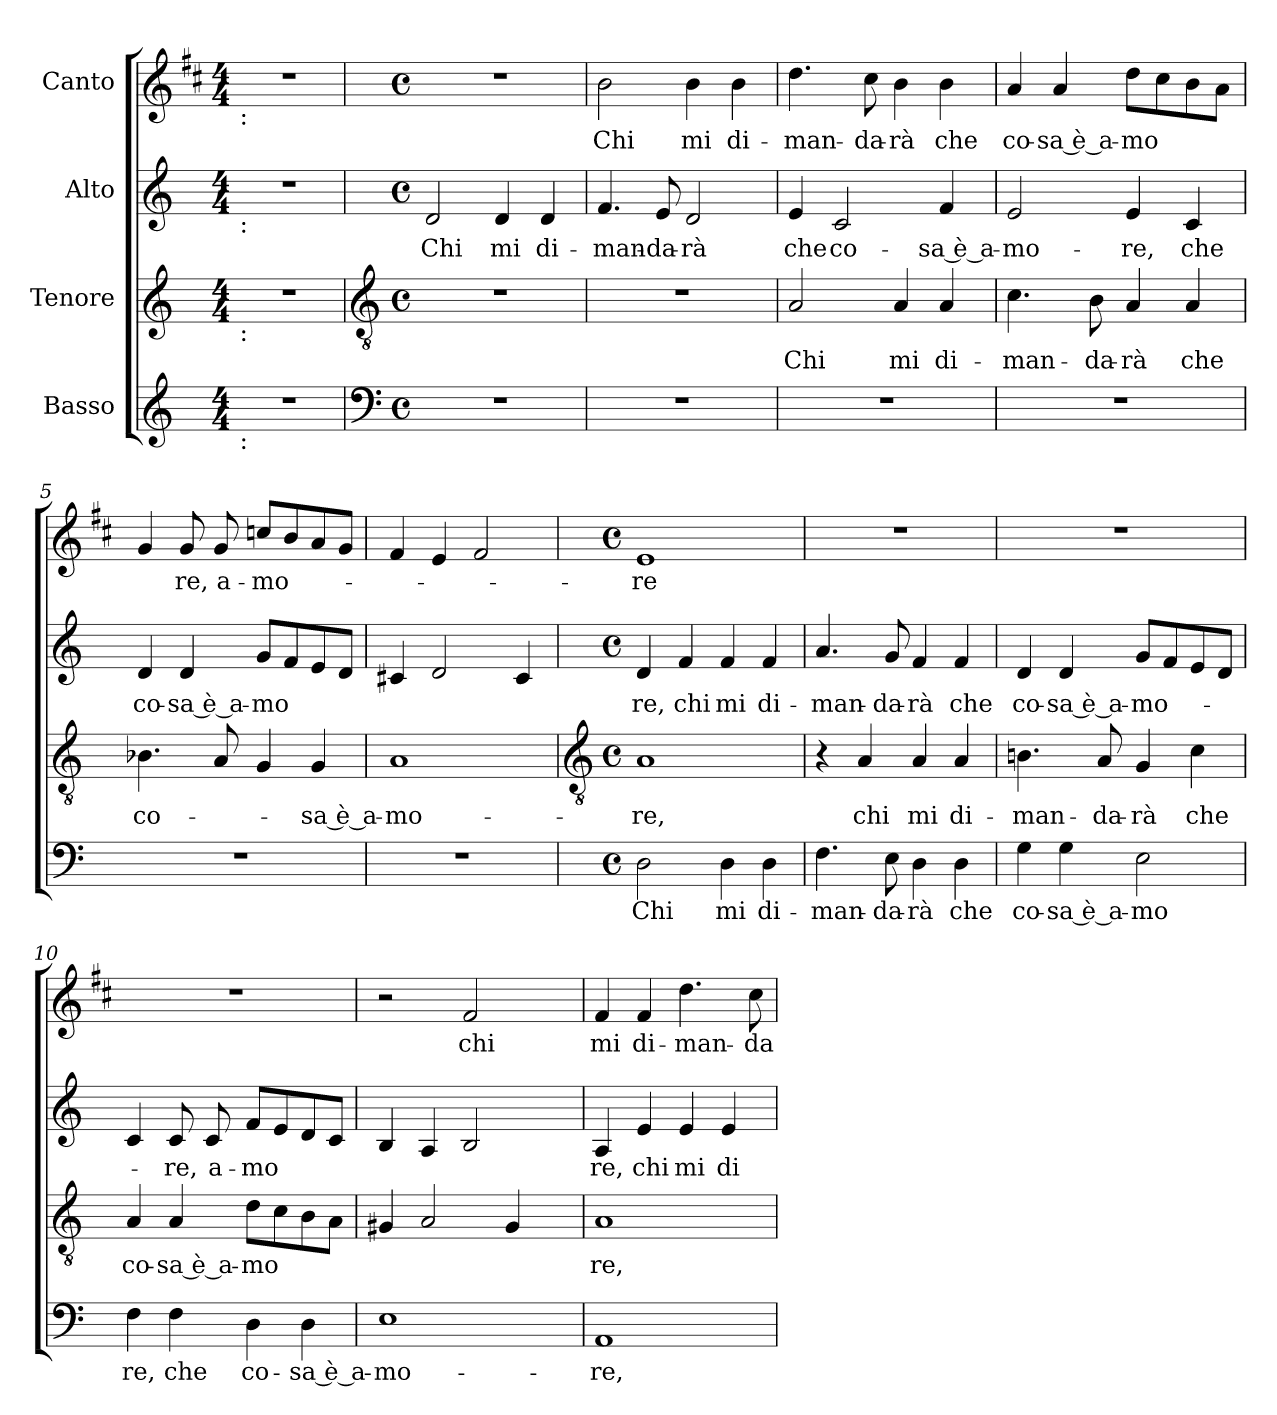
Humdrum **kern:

**kern	**text	**kern	**text	**kern	**text	**kern	**text
*part4	*part4	*part3	*part3	*part2	*part2	*part1	*part1
*staff4	*staff4	*staff3	*staff3	*staff2	*staff2	*staff1	*staff1
*I"Basso	*	*I"Tenore	*	*I"Alto	*	*I"Canto	*
*clefG2	*	*clefG2	*	*clefG2	*	*clefG2	*
*	*	*	*	*	*	*ITrd1c2	*
*k[]	*	*k[]	*	*k[]	*	*k[]	*
*C:	*	*C:	*	*C:	*	*C:	*
*M4/4	*	*M4/4	*	*M4/4	*	*M4/4	*
=	=	=	=	=	=	=	=
!	!	!	!	!	!	!LO:TX:b:t=&colon;	!
!	!	!	!	!LO:TX:b:t=&colon;	!	!	!
!	!	!LO:TX:b:t=&colon;	!	!	!	!	!
!LO:TX:b:t=&colon;	!	!	!	!	!	!	!
1r	.	1r	.	1r	.	1r	.
!!LO:LB:g=z
=1	=1	=1	=1	=1	=1	=1	=1
*clefF4	*	*clefGv2	*	*	*	*	*
*M4/4	*	*M4/4	*	*M4/4	*	*M4/4	*
*met(c)	*	*met(c)	*	*met(c)	*	*met(c)	*
!	!	!	!	!	!LO:LY:b	!	!
1r	.	1r	.	2d	Chi	1r	.
!	!	!	!	!	!LO:LY:b	!	!
.	.	.	.	4d	mi	.	.
!	!	!	!	!	!LO:LY:b	!	!
.	.	.	.	4d	di-	.	.
=2	=2	=2	=2	=2	=2	=2	=2
!	!	!	!	!	!LO:LY:b	!	!LO:LY:b
1r	.	1r	.	4.f	-man-	2a	Chi
!	!	!	!	!	!LO:LY:b	!	!
.	.	.	.	8e	-da-	.	.
!	!	!	!	!	!LO:LY:b	!	!LO:LY:b
.	.	.	.	2d	-rà	4a	mi
!	!	!	!	!	!	!	!LO:LY:b
.	.	.	.	.	.	4a	di-
=3	=3	=3	=3	=3	=3	=3	=3
!	!	!	!LO:LY:b	!	!LO:LY:b	!	!LO:LY:b
1r	.	2A	Chi	4e	che	4.cc	-man-
!	!	!	!	!	!LO:LY:b	!	!
.	.	.	.	2c	co-	.	.
!	!	!	!	!	!	!	!LO:LY:b
.	.	.	.	.	.	8b	-da-
!	!	!	!LO:LY:b	!	!	!	!LO:LY:b
.	.	4A	mi	.	.	4a	-rà
!	!	!	!LO:LY:b	!	!LO:LY:b	!	!LO:LY:b
.	.	4A	di-	4f	-sa è a-	4a	che
=4	=4	=4	=4	=4	=4	=4	=4
!	!	!	!LO:LY:b	!	!LO:LY:b	!	!LO:LY:b
1r	.	4.c	-man-	2e	-mo-	4g	co-
!	!	!	!	!	!	!	!LO:LY:b
.	.	.	.	.	.	4g	-sa è a-
!	!	!	!LO:LY:b	!	!	!	!
.	.	8B	-da-	.	.	.	.
!	!	!	!LO:LY:b	!	!LO:LY:b	!	!LO:LY:b
.	.	4A	-rà	4e	-re,	8ccL	-mo
.	.	.	.	.	.	8b	.
!	!	!	!LO:LY:b	!	!LO:LY:b	!	!
.	.	4A	che	4c	che	8a	.
.	.	.	.	.	.	8gJ	.
=5	=5	=5	=5	=5	=5	=5	=5
!	!	!	!LO:LY:b	!	!LO:LY:b	!	!
1r	.	4.B-X	co-	4d	co-	4f	.
!	!	!	!	!	!LO:LY:b	!	!LO:LY:b
.	.	.	.	4d	-sa è a-	8f	re,
!	!	!	!	!	!	!	!LO:LY:b
.	.	8A	.	.	.	8f	a-
!	!	!	!	!	!LO:LY:b	!	!LO:LY:b
.	.	4G	.	8gL	-mo	8b-XL	-mo-
.	.	.	.	8f	.	8a	.
!	!	!	!LO:LY:b	!	!	!	!
.	.	4G	-sa è a-	8e	.	8g	.
.	.	.	.	8dJ	.	8fJ	.
=6	=6	=6	=6	=6	=6	=6	=6
!	!	!	!LO:LY:b	!	!	!	!
1r	.	1A	-mo-	4c#X	.	4e	.
.	.	.	.	2d	.	4d	.
.	.	.	.	.	.	2e	.
.	.	.	.	4c#	.	.	.
!!LO:LB:g=z
=7	=7	=7	=7	=7	=7	=7	=7
*	*	*clefGv2	*	*	*	*	*
*M4/4	*	*M4/4	*	*M4/4	*	*M4/4	*
*met(c)	*	*met(c)	*	*met(c)	*	*met(c)	*
!	!LO:LY:b	!	!LO:LY:b	!	!LO:LY:b	!	!LO:LY:b
2D	Chi	1A	-re,	4d	re,	1d	-re
!	!	!	!	!	!LO:LY:b	!	!
.	.	.	.	4f	chi	.	.
!	!LO:LY:b	!	!	!	!LO:LY:b	!	!
4D	mi	.	.	4f	mi	.	.
!	!LO:LY:b	!	!	!	!LO:LY:b	!	!
4D	di-	.	.	4f	di-	.	.
=8	=8	=8	=8	=8	=8	=8	=8
!	!LO:LY:b	!	!	!	!LO:LY:b	!	!
4.F	-man-	4r	.	4.a	-man-	1r	.
!	!	!	!LO:LY:b	!	!	!	!
.	.	4A	chi	.	.	.	.
!	!LO:LY:b	!	!	!	!LO:LY:b	!	!
8E	-da-	.	.	8g	-da-	.	.
!	!LO:LY:b	!	!LO:LY:b	!	!LO:LY:b	!	!
4D	-rà	4A	mi	4f	-rà	.	.
!	!LO:LY:b	!	!LO:LY:b	!	!LO:LY:b	!	!
4D	che	4A	di-	4f	che	.	.
=9	=9	=9	=9	=9	=9	=9	=9
!	!LO:LY:b	!	!LO:LY:b	!	!LO:LY:b	!	!
4G	co-	4.Bn	-man-	4d	co-	1r	.
!	!LO:LY:b	!	!	!	!LO:LY:b	!	!
4G	-sa è a-	.	.	4d	-sa è a-	.	.
!	!	!	!LO:LY:b	!	!	!	!
.	.	8A	-da-	.	.	.	.
!	!LO:LY:b	!	!LO:LY:b	!	!LO:LY:b	!	!
2E	-mo	4G	-rà	8gL	-mo-	.	.
.	.	.	.	8f	.	.	.
!	!	!	!LO:LY:b	!	!	!	!
.	.	4c	che	8e	.	.	.
.	.	.	.	8dJ	.	.	.
=10	=10	=10	=10	=10	=10	=10	=10
!	!LO:LY:b	!	!LO:LY:b	!	!	!	!
4F	re,	4A	co-	4c	.	1r	.
!	!LO:LY:b	!	!LO:LY:b	!	!LO:LY:b	!	!
4F	che	4A	-sa è a-	8c	-re,	.	.
!	!	!	!	!	!LO:LY:b	!	!
.	.	.	.	8c	a-	.	.
!	!LO:LY:b	!	!LO:LY:b	!	!LO:LY:b	!	!
4D	co-	8dL	-mo	8fL	-mo	.	.
.	.	8c	.	8e	.	.	.
!	!LO:LY:b	!	!	!	!	!	!
4D	-sa è a-	8B	.	8d	.	.	.
.	.	8AJ	.	8cJ	.	.	.
=11	=11	=11	=11	=11	=11	=11	=11
!	!LO:LY:b	!	!	!	!	!	!
1E	-mo-	4G#X	.	4B	.	2r	.
.	.	2A	.	4A	.	.	.
!	!	!	!	!	!	!	!LO:LY:b
.	.	.	.	2B	.	2e	chi
.	.	4G#	.	.	.	.	.
=12	=12	=12	=12	=12	=12	=12	=12
!	!LO:LY:b	!	!LO:LY:b	!	!LO:LY:b	!	!LO:LY:b
1AA	-re,	1A	re,	4A	re,	4e	mi
!	!	!	!	!	!LO:LY:b	!	!LO:LY:b
.	.	.	.	4e	chi	4e	di-
!	!	!	!	!	!LO:LY:b	!	!LO:LY:b
.	.	.	.	4e	mi	4.cc	-man-
!	!	!	!	!	!LO:LY:b	!	!
.	.	.	.	4e	di-	.	.
!	!	!	!	!	!	!	!LO:LY:b
.	.	.	.	.	.	8b	-da-
=	=	=	=	=	=	=	=
*-	*-	*-	*-	*-	*-	*-	*-
